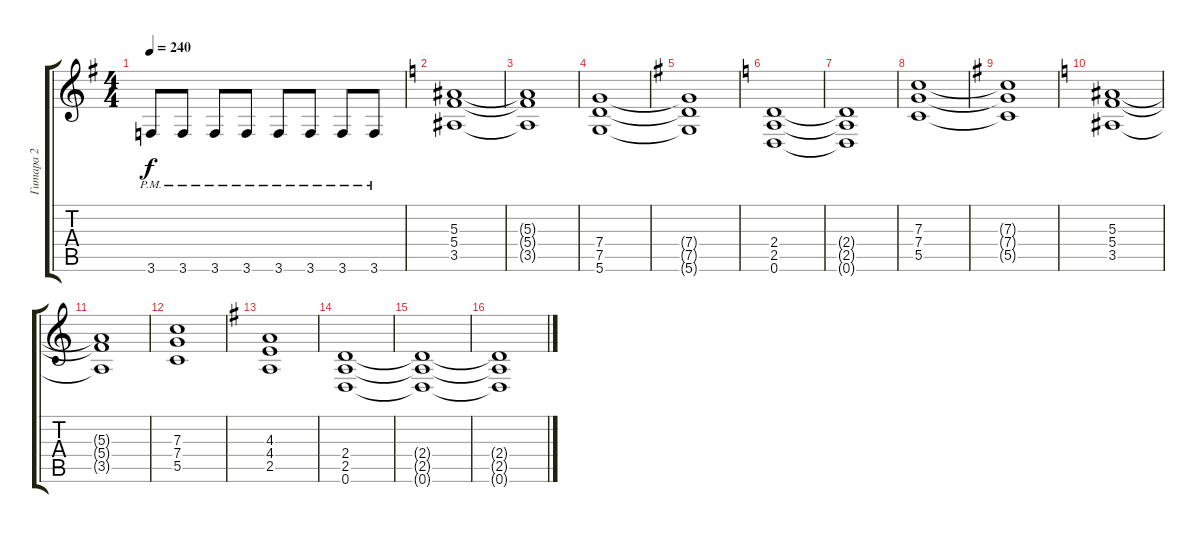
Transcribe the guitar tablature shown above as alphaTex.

\track ("Гитара 2" "Гитара 2") {instrument overdrivenguitar}
\staff {score tabs}
\tuning (D4 A3 F3 C3 G2 D2) {hide}
\ts (4 4)
\tempo 240
\clef g2
\ks eminor
3.6{pm}.8{dy f} 3.6{pm}.8 3.6{pm}.8 3.6{pm}.8 3.6{pm}.8 3.6{pm}.8 3.6{pm}.8 3.6{pm}.8 |
\ks c
(5.3 5.4 3.5).1 |
(5.3{t} 5.4{t} 3.5{t}).1 |
(7.4 7.5 5.6).1 |
\ks eminor
(7.4{t} 7.5{t} 5.6{t}).1 |
\ks c
(2.4 2.5 0.6).1 |
(2.4{t} 2.5{t} 0.6{t}).1 |
(7.3 7.4 5.5).1 |
\ks eminor
(7.3{t} 7.4{t} 5.5{t}).1 |
\ks c
(5.3 5.4 3.5).1 |
(5.3{t} 5.4{t} 3.5{t}).1 |
(7.3 7.4 5.5).1 |
\ks eminor
(4.3 4.4 2.5).1 |
(2.4 2.5 0.6).1 |
(2.4{t} 2.5{t} 0.6{t}).1 |
(2.4{t} 2.5{t} 0.6{t}).1
